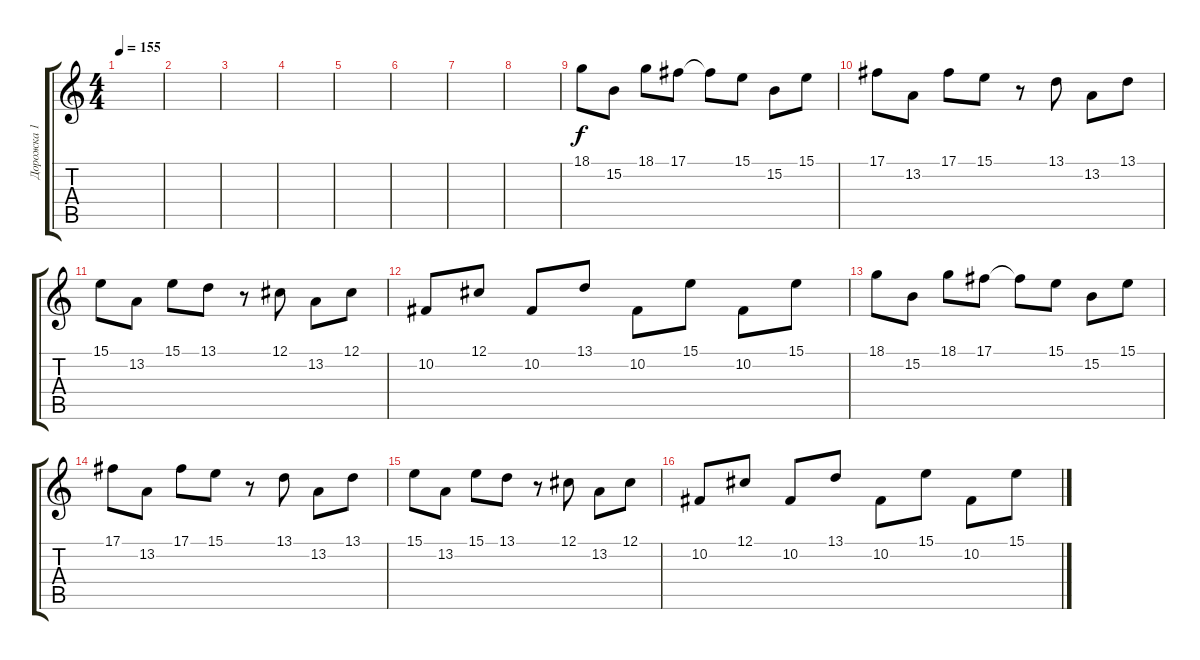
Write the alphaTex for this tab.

\track ("Дорожка 1" "Дорожка 1") {instrument electricgrandpiano}
\staff {score tabs}
\tuning (Db4 Ab3 E3 B2 Gb2 B1) {hide}
\ts (4 4)
\tempo 155
\clef g2
\ks c
|
|
|
|
|
|
|
|
18.1.8 15.2.8 18.1.8 17.1.8 17.1{t}.8 15.1.8 15.2.8 15.1.8 |
17.1.8 13.2.8 17.1.8 15.1.8 r.8 13.1.8 13.2.8 13.1.8 |
15.1.8 13.2.8 15.1.8 13.1.8 r.8 12.1.8 13.2.8 12.1.8 |
10.2.8 12.1.8 10.2.8 13.1.8 10.2.8 15.1.8 10.2.8 15.1.8 |
18.1.8 15.2.8 18.1.8 17.1.8 17.1{t}.8 15.1.8 15.2.8 15.1.8 |
17.1.8 13.2.8 17.1.8 15.1.8 r.8 13.1.8 13.2.8 13.1.8 |
15.1.8 13.2.8 15.1.8 13.1.8 r.8 12.1.8 13.2.8 12.1.8 |
10.2.8 12.1.8 10.2.8 13.1.8 10.2.8 15.1.8 10.2.8 15.1.8
